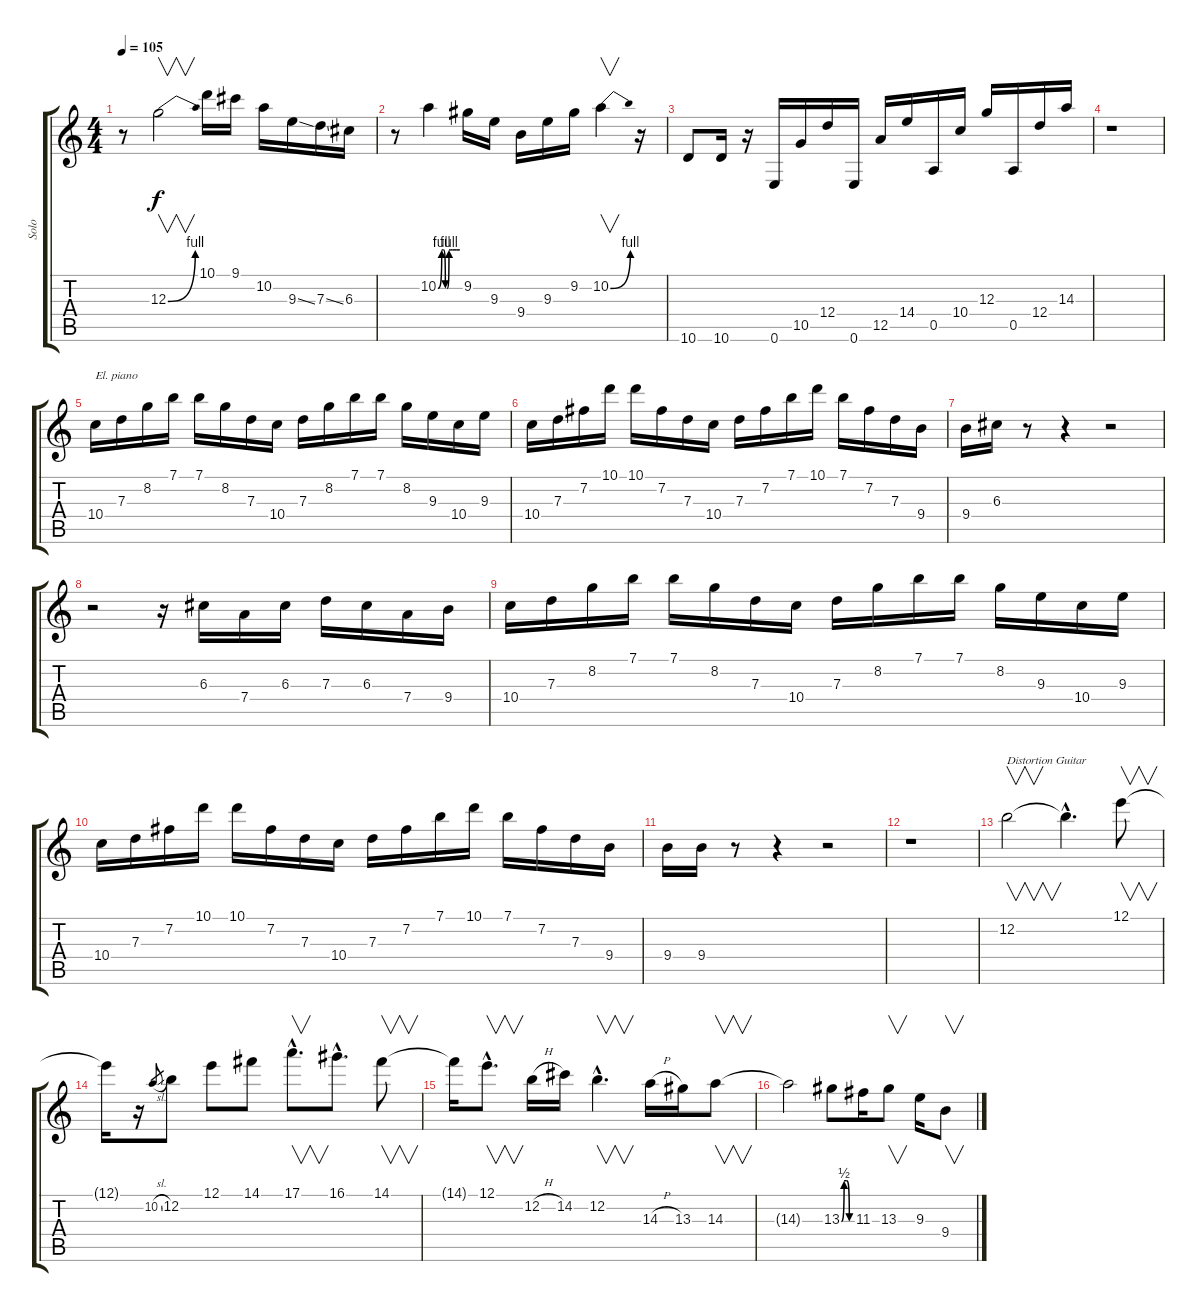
\track ("Solo" "Solo") {instrument distortionguitar}
\staff {score tabs}
\tuning (E4 B3 G3 D3 A2 E2) {hide}
\ts (4 4)
\tempo 105
\clef g2
\ks c
r.8{dy f} 12.3{be (bend 0 0 60 4)}.2{v} 10.1.16 9.1.16 10.2.16 9.3{ss}.16 7.3{ss}.16 6.3.16 |
r.8 10.2{be (custom 0 0 10 4 15 4 20 0 25 0 30 4 35 4 40 4 50 4 60 4)}.4 9.2.16 9.3.16 9.4.16 9.3.16 9.2.16 10.2{be (bend 0 0 60 4)}.4{v} r.16 |
10.6.8 10.6.16 r.16 0.6.16 10.5.16 12.4.16 0.6.16 12.5.16 14.4.16 0.5.16 10.4.16 12.3.16 0.5.16 12.4.16 14.3.16 |
r.1 |
10.4.16{txt "El. piano" instrument electricpiano1} 7.3.16 8.2.16 7.1.16 7.1.16 8.2.16 7.3.16 10.4.16 7.3.16 8.2.16 7.1.16 7.1.16 8.2.16 9.3.16 10.4.16 9.3.16 |
10.4.16 7.3.16 7.2.16 10.1.16 10.1.16 7.2.16 7.3.16 10.4.16 7.3.16 7.2.16 7.1.16 10.1.16 7.1.16 7.2.16 7.3.16 9.4.16 |
9.4.16 6.3.16 r.8 r.4 r.2 |
r.2 r.16 6.3.16 7.4.16 6.3.16 7.3.16 6.3.16 7.4.16 9.4.16 |
10.4.16 7.3.16 8.2.16 7.1.16 7.1.16 8.2.16 7.3.16 10.4.16 7.3.16 8.2.16 7.1.16 7.1.16 8.2.16 9.3.16 10.4.16 9.3.16 |
10.4.16 7.3.16 7.2.16 10.1.16 10.1.16 7.2.16 7.3.16 10.4.16 7.3.16 7.2.16 7.1.16 10.1.16 7.1.16 7.2.16 7.3.16 9.4.16 |
9.4.16 9.4.16 r.8 r.4 r.2 |
r.1 |
12.2.2{v txt "Distortion Guitar" instrument distortionguitar} 12.2{hac t}.4{d} 12.1.8{v} |
12.1{t}.16 r.16 10.2{sl}.8{gr} 12.2.8 12.1.8 14.1.8 17.1{hac}.8{v d} 16.1{hac}.8{d} 14.1.8{v} |
14.1{t}.16 12.1{hac}.8{v d} 12.2{h}.16 14.2.16 12.2{hac}.4{v d} 14.3{h}.16 13.3.16 14.3.8{v} |
14.3{t}.2 13.3{be (custom 0 0 15 2 30 2 45 0 60 0)}.8 11.3.16 13.3.8{v} 9.3.16 9.4.8{v}
